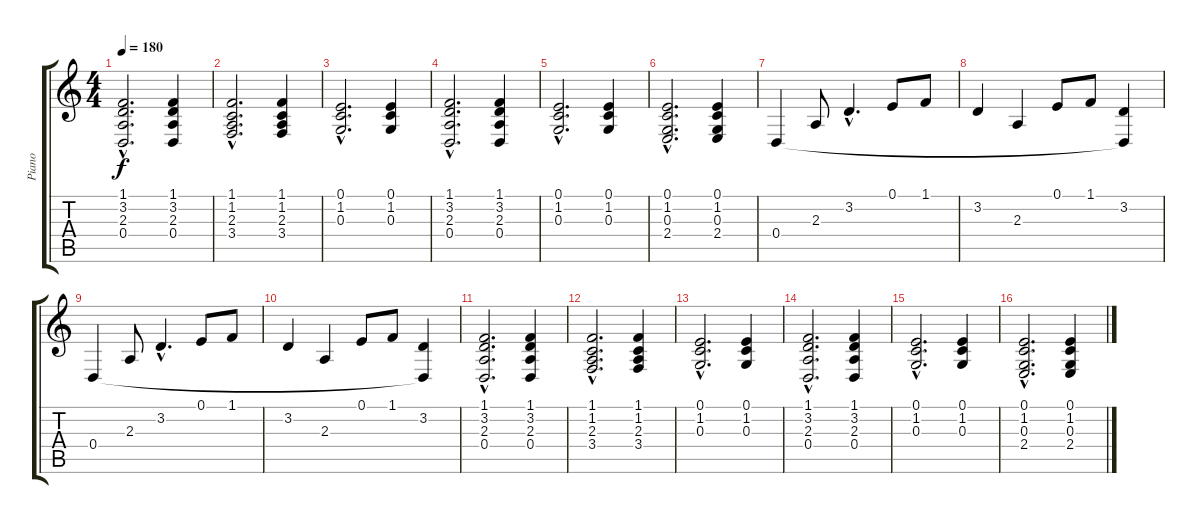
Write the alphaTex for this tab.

\track ("Piano" "Piano") {instrument electricpiano2}
\staff {score tabs}
\tuning (E4 B3 G3 D3 A2 E2) {hide}
\ts (4 4)
\tempo 180
\clef g2
\ks c
(1.1{hac} 3.2{hac} 2.3{hac} 0.4{hac}).2{d dy f} (1.1 3.2 2.3 0.4).4 |
(1.1{hac} 1.2{hac} 2.3{hac} 3.4{hac}).2{d} (1.1 1.2 2.3 3.4).4 |
(0.1{hac} 1.2{hac} 0.3{hac}).2{d} (0.1 1.2 0.3).4 |
(1.1{hac} 3.2{hac} 2.3{hac} 0.4{hac}).2{d} (1.1 3.2 2.3 0.4).4 |
(0.1{hac} 1.2{hac} 0.3{hac}).2{d} (0.1 1.2 0.3).4 |
(0.1{hac} 1.2{hac} 0.3{hac} 2.4{hac}).2{d} (0.1 1.2 0.3 2.4).4 |
0.4.4 2.3.8 3.2{hac}.4{d} 0.1.8 1.1.8 |
3.2.4 2.3.4 0.1.8 1.1.8 (3.2 0.4{t}).4 |
0.4.4 2.3.8 3.2{hac}.4{d} 0.1.8 1.1.8 |
3.2.4 2.3.4 0.1.8 1.1.8 (3.2 0.4{t}).4 |
(1.1{hac} 3.2{hac} 2.3{hac} 0.4{hac}).2{d} (1.1 3.2 2.3 0.4).4 |
(1.1{hac} 1.2{hac} 2.3{hac} 3.4{hac}).2{d} (1.1 1.2 2.3 3.4).4 |
(0.1{hac} 1.2{hac} 0.3{hac}).2{d} (0.1 1.2 0.3).4 |
(1.1{hac} 3.2{hac} 2.3{hac} 0.4{hac}).2{d} (1.1 3.2 2.3 0.4).4 |
(0.1{hac} 1.2{hac} 0.3{hac}).2{d} (0.1 1.2 0.3).4 |
(0.1{hac} 1.2{hac} 0.3{hac} 2.4{hac}).2{d} (0.1 1.2 0.3 2.4).4
